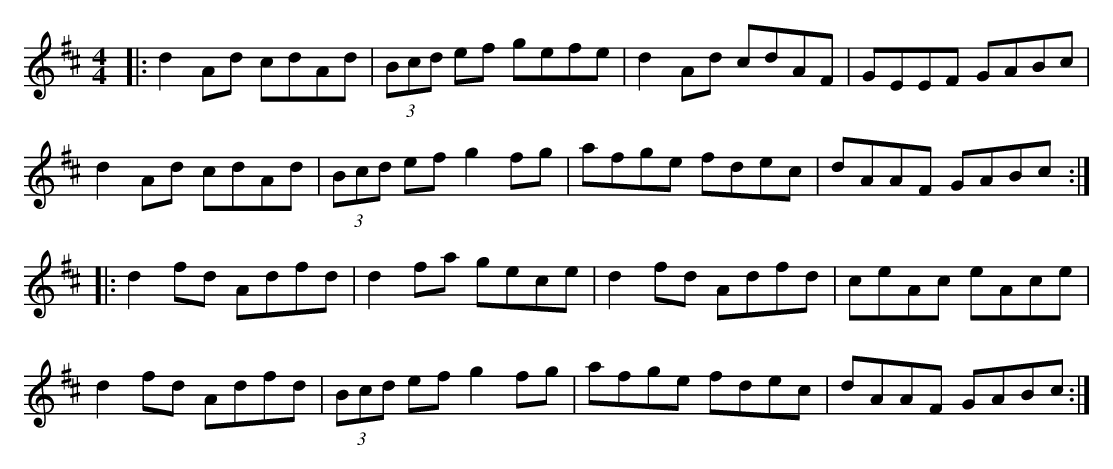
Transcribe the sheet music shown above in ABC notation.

X:1
M:4/4
K:D
|:d2Ad cdAd|(3Bcd ef gefe|d2Ad cdAF|GEEF GABc|
d2Ad cdAd|(3Bcd ef g2fg|afge fdec|dAAF GABc:|
|:d2fd Adfd|d2fa gece|d2fd Adfd|ceAc eAce|
d2fd Adfd|(3Bcd ef g2fg|afge fdec|dAAF GABc:|
